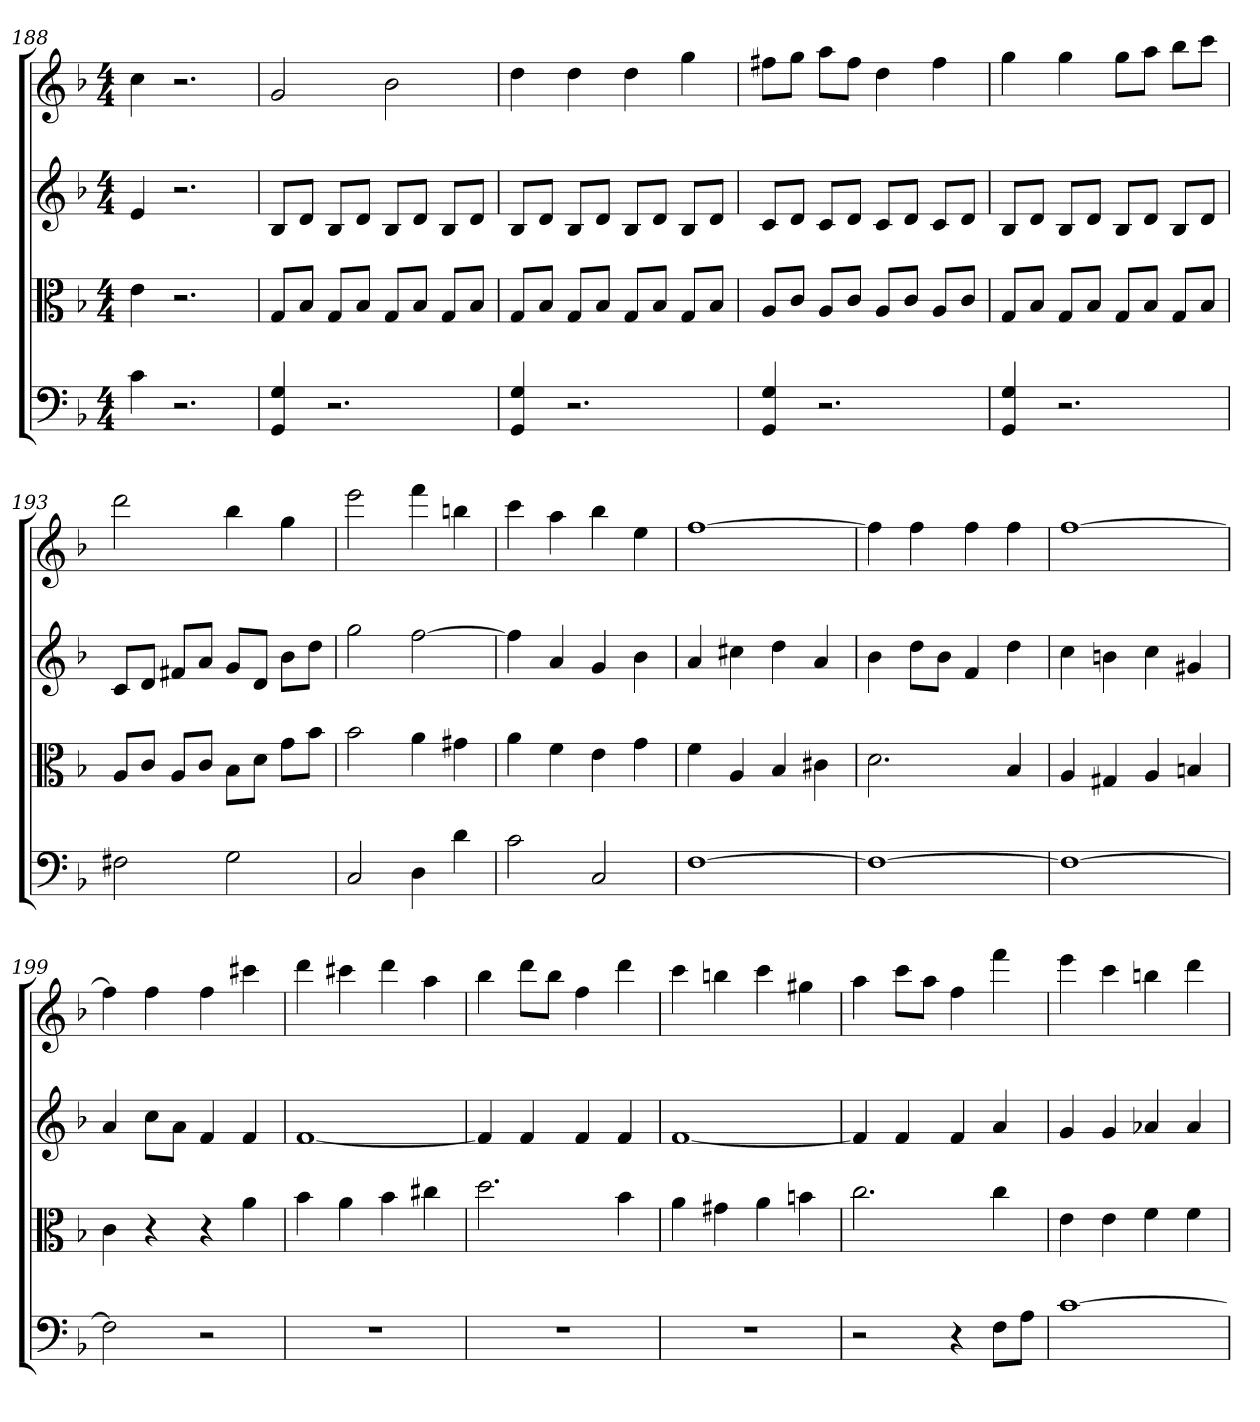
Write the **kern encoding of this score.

**kern	**kern	**kern	**kern
*part4	*part3	*part2	*part1
*staff4	*staff3	*staff2	*staff1
*clefF4	*clefC3	*	*
*k[b-]	*k[b-]	*k[b-]	*k[b-]
*F:	*F:	*F:	*F:
*M4/4	*M4/4	*M4/4	*M4/4
=188	=188	=188	=188
4c	4e	4e	4cc
2.r	2.r	2.r	2.r
=189	=189	=189	=189
4GG 4G	8G/L	8B-L	2g
.	8B-/J	8dJ	.
2.r	8G/L	8B-L	.
.	8B-/J	8dJ	.
.	8G/L	8B-L	2b-
.	8B-/J	8dJ	.
.	8G/L	8B-L	.
.	8B-/J	8dJ	.
=190	=190	=190	=190
4GG 4G	8G/L	8B-L	4dd
.	8B-/J	8dJ	.
2.r	8G/L	8B-L	4dd
.	8B-/J	8dJ	.
.	8G/L	8B-L	4dd
.	8B-/J	8dJ	.
.	8G/L	8B-L	4gg
.	8B-/J	8dJ	.
=191	=191	=191	=191
4GG 4G	8A/L	8cL	8ff#XL
.	8c/J	8dJ	8ggJ
2.r	8A/L	8cL	8aaL
.	8c/J	8dJ	8ff#J
.	8A/L	8cL	4dd
.	8c/J	8dJ	.
.	8A/L	8cL	4ff#
.	8c/J	8dJ	.
=192	=192	=192	=192
4GG 4G	8G/L	8B-L	4gg
.	8B-/J	8dJ	.
2.r	8G/L	8B-L	4gg
.	8B-/J	8dJ	.
.	8G/L	8B-L	8ggL
.	8B-/J	8dJ	8aaJ
.	8G/L	8B-L	8bb-L
.	8B-/J	8dJ	8cccJ
=193	=193	=193	=193
2F#X	8A/L	8cL	2ddd
.	8c/J	8dJ	.
.	8A/L	8f#XL	.
.	8c/J	8aJ	.
2G	8B-\L	8gL	4bb-
.	8d\J	8dJ	.
.	8g\L	8b-L	4gg
.	8b-\J	8ddJ	.
=194	=194	=194	=194
2C	2b-	2gg	2eee
4D	4a	[2ff	4fff
4d	4g#X	.	4bbn
=195	=195	=195	=195
2c	4a	4ff]	4ccc
.	4f	4a	4aa
2C	4e	4g	4bb-
.	4g	4b-	4ee
=196	=196	=196	=196
[1F	4f	4a	[1ff
.	4A	4cc#X	.
.	4B-	4dd	.
.	4c#X	4a	.
=197	=197	=197	=197
1F_	2.d	4b-	4ff]
.	.	8ddL	4ff
.	.	8b-J	.
.	.	4f	4ff
.	4B-	4dd	4ff
=198	=198	=198	=198
1F_	4A	4cc	[1ff
.	4G#X	4bn	.
.	4A	4cc	.
.	4Bn	4g#X	.
=199	=199	=199	=199
2F]	4c	4a	4ff]
.	4r	8ccL	4ff
.	.	8aJ	.
2r	4r	4f	4ff
.	4a	4f	4ccc#X
=200	=200	=200	=200
1r	4b-	[1f	4ddd
.	4a	.	4ccc#X
.	4b-	.	4ddd
.	4cc#X	.	4aa
=201	=201	=201	=201
1r	2.dd	4f]	4bb-
.	.	4f	8dddL
.	.	.	8bb-J
.	.	4f	4ff
.	4b-	4f	4ddd
=202	=202	=202	=202
1r	4a	[1f	4ccc
.	4g#X	.	4bbn
.	4a	.	4ccc
.	4bn	.	4gg#X
=203	=203	=203	=203
2r	2.cc	4f]	4aa
.	.	4f	8cccL
.	.	.	8aaJ
4r	.	4f	4ff
8F\L	4cc	4a	4fff
8A\J	.	.	.
=204	=204	=204	=204
[1c	4e	4g	4eee
.	4e	4g	4ccc
.	4f	4a-X	4bbn
.	4f	4a-	4ddd
=	=	=	=
*-	*-	*-	*-
